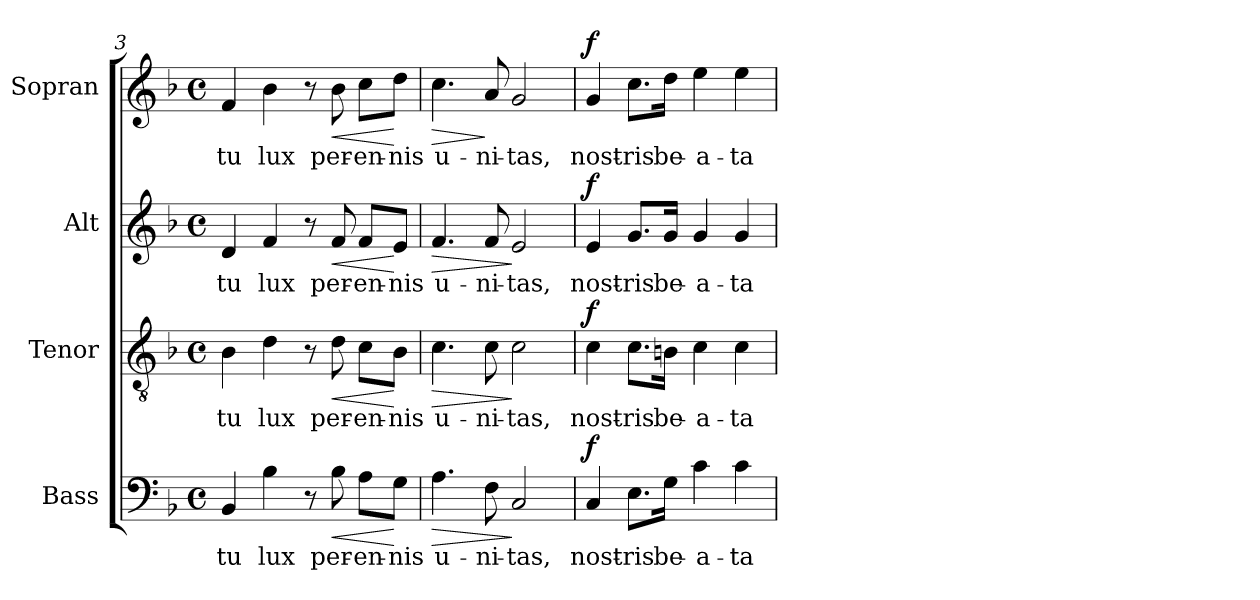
**kern	**text	**dynam	**kern	**text	**dynam	**kern	**text	**dynam	**kern	**text	**dynam
*part4	*part4	*part4	*part3	*part3	*part3	*part2	*part2	*part2	*part1	*part1	*part1
*staff4	*staff4	*staff4	*staff3	*staff3	*staff3	*staff2	*staff2	*staff2	*staff1	*staff1	*staff1
*I"Bass	*	*	*I"Tenor	*	*	*I"Alt	*	*	*I"Sopran	*	*
*I'B.	*	*	*I'T.	*	*	*I'A.	*	*	*I'S.	*	*
*clefF4	*	*	*clefGv2	*	*	*clefG2	*	*	*clefG2	*	*
*k[b-]	*	*	*k[b-]	*	*	*k[b-]	*	*	*k[b-]	*	*
*F:	*	*	*F:	*	*	*F:	*	*	*F:	*	*
*M4/4	*	*	*M4/4	*	*	*M4/4	*	*	*M4/4	*	*
*met(c)	*	*	*met(c)	*	*	*met(c)	*	*	*met(c)	*	*
=3	=3	=3	=3	=3	=3	=3	=3	=3	=3	=3	=3
!	!LO:LY:b	!	!	!LO:LY:b	!	!	!LO:LY:b	!	!	!LO:LY:b	!
4BB-/	tu	.	4B-\	tu	.	4d/	tu	.	4f/	tu	.
!	!LO:LY:b	!	!	!LO:LY:b	!	!	!LO:LY:b	!	!	!LO:LY:b	!
4B-\	lux	.	4d\	lux	.	4f/	lux	.	4b-\	lux	.
8r	.	.	8r	.	.	8r	.	.	8r	.	.
!	!LO:LY:b	!LO:HP:b	!	!LO:LY:b	!LO:HP:b	!	!LO:LY:b	!LO:HP:b	!	!LO:LY:b	!LO:HP:b
8B-\	per-	<	8d\	per-	<	8f/	per-	<	8b-\	per-	<
!	!LO:LY:b	!	!	!LO:LY:b	!	!	!LO:LY:b	!	!	!LO:LY:b	!
8A\L	-en-	.	8c\L	-en-	.	8f/L	-en-	.	8cc\L	-en-	.
!	!LO:LY:b	!	!	!LO:LY:b	!	!	!LO:LY:b	!	!	!LO:LY:b	!
8G\J	-nis	[	8B-\J	-nis	[	8e/J	-nis	[	8dd\J	-nis	[
=4	=4	=4	=4	=4	=4	=4	=4	=4	=4	=4	=4
!	!LO:LY:b	!LO:HP:b	!	!LO:LY:b	!LO:HP:b	!	!LO:LY:b	!LO:HP:b	!	!LO:LY:b	!LO:HP:b
4.A\	u-	>	4.c\	u-	>	4.f/	u-	>	4.cc\	u-	>
!	!LO:LY:b	!	!	!LO:LY:b	!	!	!LO:LY:b	!	!	!LO:LY:b	!
8F\	-ni-	.	8c\	-ni-	.	8f/	-ni-	.	8a/	-ni-	]
!	!LO:LY:b	!	!	!LO:LY:b	!	!	!LO:LY:b	!	!	!LO:LY:b	!
2C/	-tas,	]	2c\	-tas,	]	2e/	-tas,	]	2g/	-tas,	.
!!LO:LB:g=z
=5	=5	=5	=5	=5	=5	=5	=5	=5	=5	=5	=5
!	!LO:LY:b	!LO:DY:a	!	!LO:LY:b	!LO:DY:a	!	!LO:LY:b	!LO:DY:a	!	!LO:LY:b	!LO:DY:a
4C/	nost-	f	4c\	nost-	f	4e/	nost-	f	4g/	nost-	f
!	!LO:LY:b	!	!	!LO:LY:b	!	!	!LO:LY:b	!	!	!LO:LY:b	!
8.E\L	-ris	.	8.c\L	-ris	.	8.g/L	-ris	.	8.cc\L	-ris	.
!	!LO:LY:b	!	!	!LO:LY:b	!	!	!LO:LY:b	!	!	!LO:LY:b	!
16G\Jk	be-	.	16Bn\Jk	be-	.	16g/Jk	be-	.	16dd\Jk	be-	.
!	!LO:LY:b	!	!	!LO:LY:b	!	!	!LO:LY:b	!	!	!LO:LY:b	!
4c\	-a-	.	4c\	-a-	.	4g/	-a-	.	4ee\	-a-	.
!	!LO:LY:b	!	!	!LO:LY:b	!	!	!LO:LY:b	!	!	!LO:LY:b	!
4c\	-ta	.	4c\	-ta	.	4g/	-ta	.	4ee\	-ta	.
=	=	=	=	=	=	=	=	=	=	=	=
*-	*-	*-	*-	*-	*-	*-	*-	*-	*-	*-	*-
